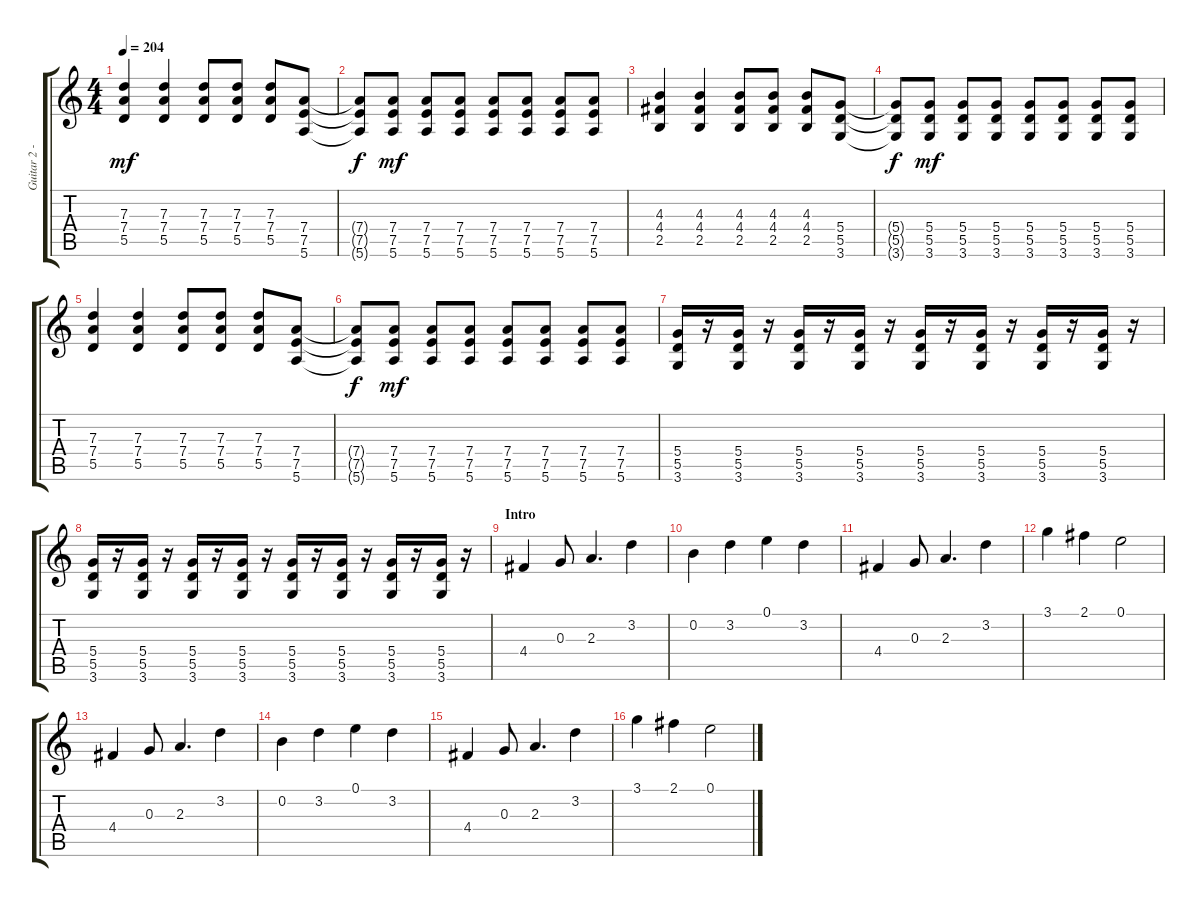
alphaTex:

\track ("Guitar 2 - Erik" "Guitar 2 -") {instrument distortionguitar}
\staff {score tabs}
\tuning (E4 B3 G3 D3 A2 E2) {hide}
\ts (4 4)
\tempo 204
\clef g2
\ks c
(7.3 7.4 5.5).4{dy mf} (7.3 7.4 5.5).4 (7.3 7.4 5.5).8 (7.3 7.4 5.5).8 (7.3 7.4 5.5).8 (7.4 7.5 5.6).8 |
(7.4{t} 7.5{t} 5.6{t}).8{dy f} (7.4 7.5 5.6).8{dy mf} (7.4 7.5 5.6).8 (7.4 7.5 5.6).8 (7.4 7.5 5.6).8 (7.4 7.5 5.6).8 (7.4 7.5 5.6).8 (7.4 7.5 5.6).8 |
(4.3 4.4 2.5).4 (4.3 4.4 2.5).4 (4.3 4.4 2.5).8 (4.3 4.4 2.5).8 (4.3 4.4 2.5).8 (5.4 5.5 3.6).8 |
(5.4{t} 5.5{t} 3.6{t}).8{dy f} (5.4 5.5 3.6).8{dy mf} (5.4 5.5 3.6).8 (5.4 5.5 3.6).8 (5.4 5.5 3.6).8 (5.4 5.5 3.6).8 (5.4 5.5 3.6).8 (5.4 5.5 3.6).8 |
(7.3 7.4 5.5).4 (7.3 7.4 5.5).4 (7.3 7.4 5.5).8 (7.3 7.4 5.5).8 (7.3 7.4 5.5).8 (7.4 7.5 5.6).8 |
(7.4{t} 7.5{t} 5.6{t}).8{dy f} (7.4 7.5 5.6).8{dy mf} (7.4 7.5 5.6).8 (7.4 7.5 5.6).8 (7.4 7.5 5.6).8 (7.4 7.5 5.6).8 (7.4 7.5 5.6).8 (7.4 7.5 5.6).8 |
(5.4 5.5 3.6).16 r.16 (5.4 5.5 3.6).16 r.16 (5.4 5.5 3.6).16 r.16 (5.4 5.5 3.6).16 r.16 (5.4 5.5 3.6).16 r.16 (5.4 5.5 3.6).16 r.16 (5.4 5.5 3.6).16 r.16 (5.4 5.5 3.6).16 r.16 |
(5.4 5.5 3.6).16 r.16 (5.4 5.5 3.6).16 r.16 (5.4 5.5 3.6).16 r.16 (5.4 5.5 3.6).16 r.16 (5.4 5.5 3.6).16 r.16 (5.4 5.5 3.6).16 r.16 (5.4 5.5 3.6).16 r.16 (5.4 5.5 3.6).16 r.16 |
\section ("" "Intro")
4.4.4 0.3.8 2.3.4{d} 3.2.4 |
0.2.4 3.2.4 0.1.4 3.2.4 |
4.4.4 0.3.8 2.3.4{d} 3.2.4 |
3.1.4 2.1.4 0.1.2 |
4.4.4 0.3.8 2.3.4{d} 3.2.4 |
0.2.4 3.2.4 0.1.4 3.2.4 |
4.4.4 0.3.8 2.3.4{d} 3.2.4 |
3.1.4 2.1.4 0.1.2
